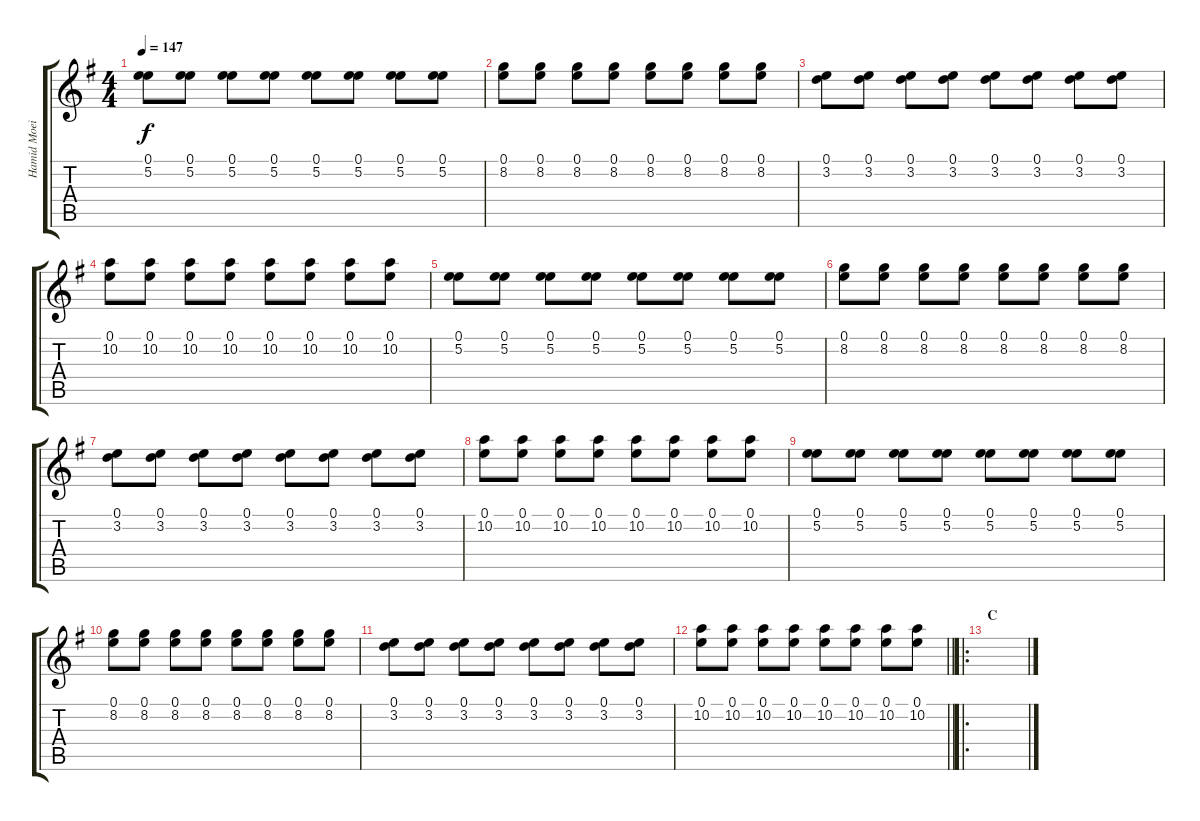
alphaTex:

\track ("Hamid Moeini" "Hamid Moei") {instrument distortionguitar}
\staff {score tabs}
\tuning (E4 B3 G3 D3 A2 E2) {hide}
\ts (4 4)
\tempo 147
\clef g2
\ks eminor
(0.1 5.2).8{dy f} (0.1 5.2).8 (0.1 5.2).8 (0.1 5.2).8 (0.1 5.2).8 (0.1 5.2).8 (0.1 5.2).8 (0.1 5.2).8 |
(0.1 8.2).8 (0.1 8.2).8 (0.1 8.2).8 (0.1 8.2).8 (0.1 8.2).8 (0.1 8.2).8 (0.1 8.2).8 (0.1 8.2).8 |
(0.1 3.2).8 (0.1 3.2).8 (0.1 3.2).8 (0.1 3.2).8 (0.1 3.2).8 (0.1 3.2).8 (0.1 3.2).8 (0.1 3.2).8 |
(0.1 10.2).8 (0.1 10.2).8 (0.1 10.2).8 (0.1 10.2).8 (0.1 10.2).8 (0.1 10.2).8 (0.1 10.2).8 (0.1 10.2).8 |
(0.1 5.2).8 (0.1 5.2).8 (0.1 5.2).8 (0.1 5.2).8 (0.1 5.2).8 (0.1 5.2).8 (0.1 5.2).8 (0.1 5.2).8 |
(0.1 8.2).8 (0.1 8.2).8 (0.1 8.2).8 (0.1 8.2).8 (0.1 8.2).8 (0.1 8.2).8 (0.1 8.2).8 (0.1 8.2).8 |
(0.1 3.2).8 (0.1 3.2).8 (0.1 3.2).8 (0.1 3.2).8 (0.1 3.2).8 (0.1 3.2).8 (0.1 3.2).8 (0.1 3.2).8 |
(0.1 10.2).8 (0.1 10.2).8 (0.1 10.2).8 (0.1 10.2).8 (0.1 10.2).8 (0.1 10.2).8 (0.1 10.2).8 (0.1 10.2).8 |
(0.1 5.2).8 (0.1 5.2).8 (0.1 5.2).8 (0.1 5.2).8 (0.1 5.2).8 (0.1 5.2).8 (0.1 5.2).8 (0.1 5.2).8 |
(0.1 8.2).8 (0.1 8.2).8 (0.1 8.2).8 (0.1 8.2).8 (0.1 8.2).8 (0.1 8.2).8 (0.1 8.2).8 (0.1 8.2).8 |
(0.1 3.2).8 (0.1 3.2).8 (0.1 3.2).8 (0.1 3.2).8 (0.1 3.2).8 (0.1 3.2).8 (0.1 3.2).8 (0.1 3.2).8 |
\barLineRight lightlight
(0.1 10.2).8 (0.1 10.2).8 (0.1 10.2).8 (0.1 10.2).8 (0.1 10.2).8 (0.1 10.2).8 (0.1 10.2).8 (0.1 10.2).8 |
\ro
\section ("" "C")
